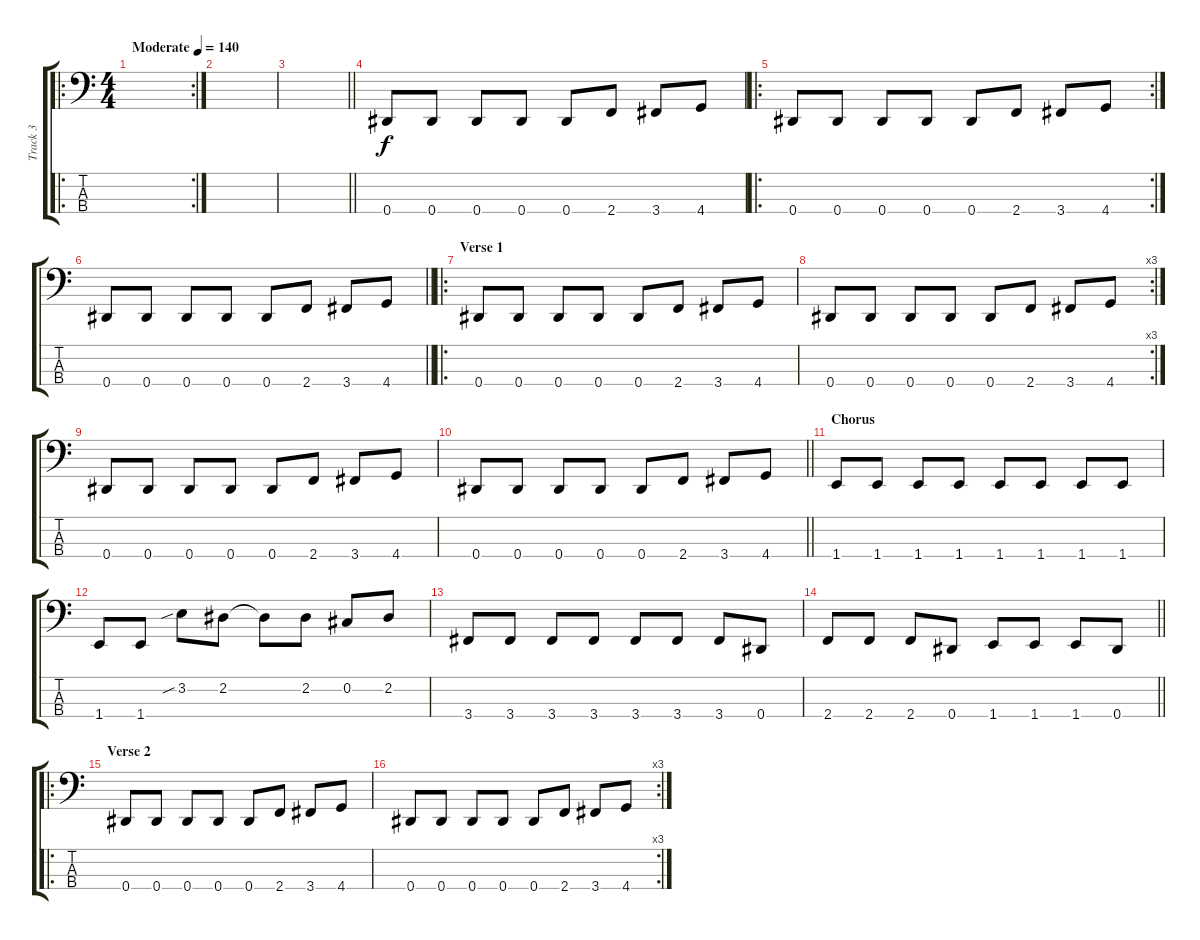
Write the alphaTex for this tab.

\track ("Track 3" "Track 3") {instrument electricbasspick}
\staff {score tabs}
\tuning (Gb2 Db2 Ab1 Eb1) {hide}
\ro
\rc 2
\ts (4 4)
\tempo (140 "Moderate")
\clef f4
\ks c
|
|
\barLineRight lightlight
|
\section ("" "")
0.4.8 0.4.8 0.4.8 0.4.8 0.4.8 2.4.8 3.4.8 4.4.8 |
\ro
\rc 2
0.4.8 0.4.8 0.4.8 0.4.8 0.4.8 2.4.8 3.4.8 4.4.8 |
\barLineRight lightlight
0.4.8 0.4.8 0.4.8 0.4.8 0.4.8 2.4.8 3.4.8 4.4.8 |
\ro
\section ("" "Verse 1")
0.4.8 0.4.8 0.4.8 0.4.8 0.4.8 2.4.8 3.4.8 4.4.8 |
\rc 3
0.4.8 0.4.8 0.4.8 0.4.8 0.4.8 2.4.8 3.4.8 4.4.8 |
0.4.8 0.4.8 0.4.8 0.4.8 0.4.8 2.4.8 3.4.8 4.4.8 |
\barLineRight lightlight
0.4.8 0.4.8 0.4.8 0.4.8 0.4.8 2.4.8 3.4.8 4.4.8 |
\section ("" "Chorus ")
1.4.8 1.4.8 1.4.8 1.4.8 1.4.8 1.4.8 1.4.8 1.4.8 |
1.4.8 1.4.8 3.2{sib}.8 2.2.8 2.2{t}.8 2.2.8 0.2.8 2.2.8 |
3.4.8 3.4.8 3.4.8 3.4.8 3.4.8 3.4.8 3.4.8 0.4.8 |
\barLineRight lightlight
2.4.8 2.4.8 2.4.8 0.4.8 1.4.8 1.4.8 1.4.8 0.4.8 |
\ro
\section ("" "Verse 2")
0.4.8 0.4.8 0.4.8 0.4.8 0.4.8 2.4.8 3.4.8 4.4.8 |
\rc 3
0.4.8 0.4.8 0.4.8 0.4.8 0.4.8 2.4.8 3.4.8 4.4.8
